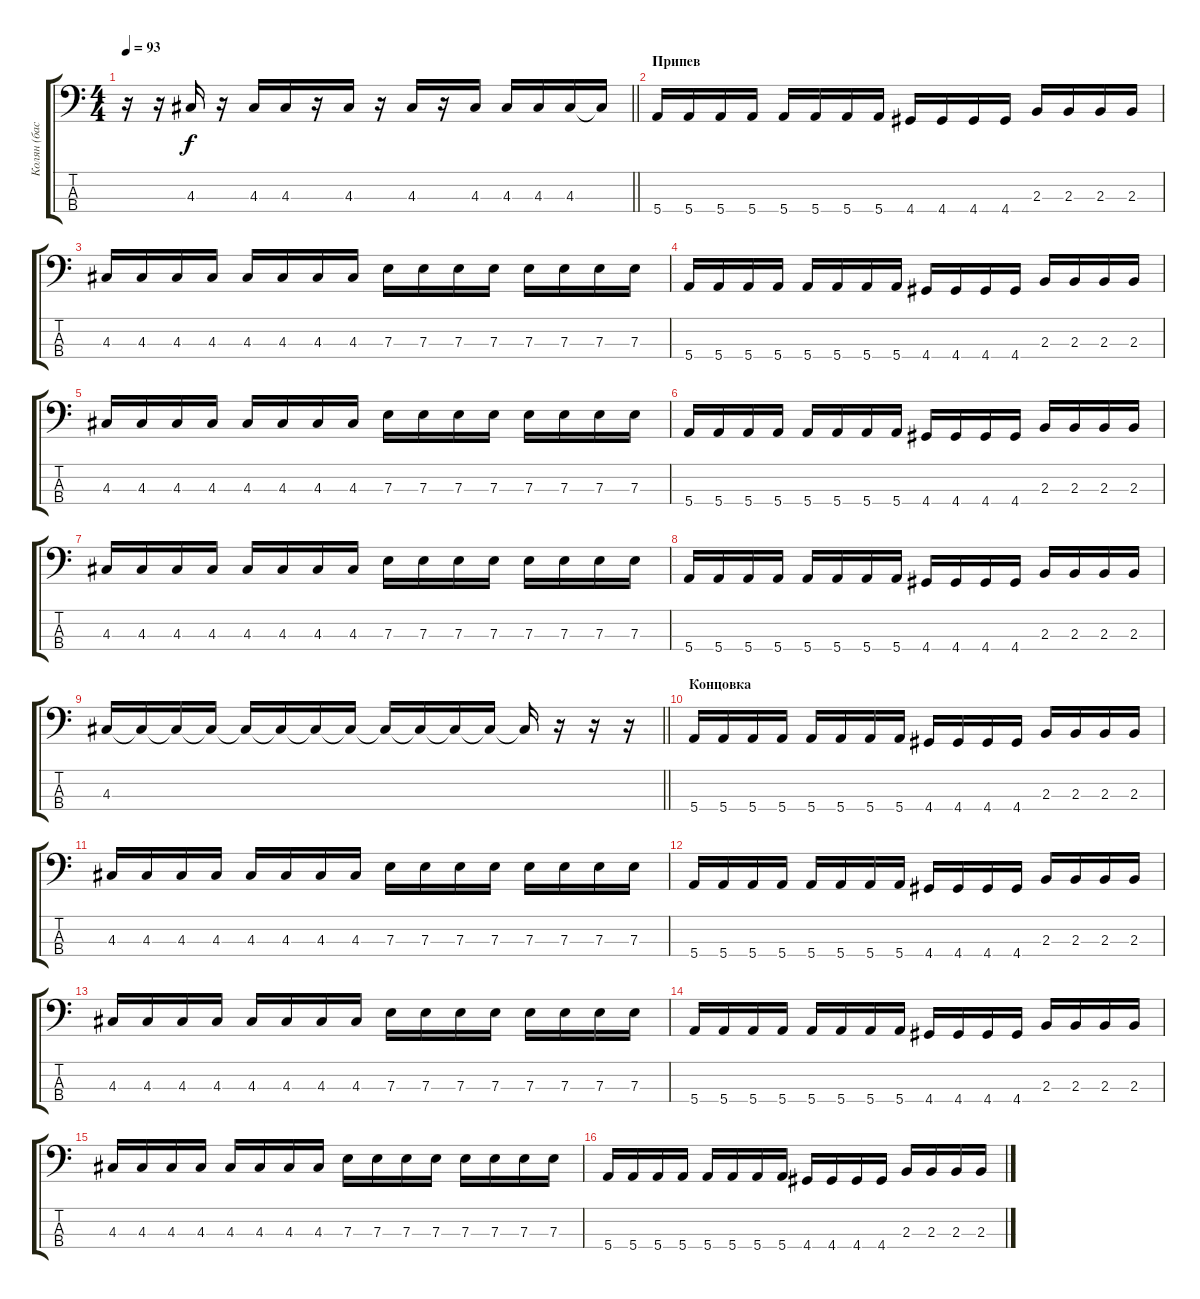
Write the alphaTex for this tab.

\track ("Колян (басс гитара)" "Колян (бас") {instrument electricbasspick}
\staff {score tabs}
\tuning (G2 D2 A1 E1) {hide}
\ts (4 4)
\tempo 93
\clef f4
\barLineRight lightlight
\ks c
r.16{dy f} r.16 4.3.16 r.16 4.3.16 4.3.16 r.16 4.3.16 r.16 4.3.16 r.16 4.3.16 4.3.16 4.3.16 4.3.16 4.3{t}.16 |
\section ("" "Припев")
5.4.16 5.4.16 5.4.16 5.4.16 5.4.16 5.4.16 5.4.16 5.4.16 4.4.16 4.4.16 4.4.16 4.4.16 2.3.16 2.3.16 2.3.16 2.3.16 |
4.3.16 4.3.16 4.3.16 4.3.16 4.3.16 4.3.16 4.3.16 4.3.16 7.3.16 7.3.16 7.3.16 7.3.16 7.3.16 7.3.16 7.3.16 7.3.16 |
5.4.16 5.4.16 5.4.16 5.4.16 5.4.16 5.4.16 5.4.16 5.4.16 4.4.16 4.4.16 4.4.16 4.4.16 2.3.16 2.3.16 2.3.16 2.3.16 |
4.3.16 4.3.16 4.3.16 4.3.16 4.3.16 4.3.16 4.3.16 4.3.16 7.3.16 7.3.16 7.3.16 7.3.16 7.3.16 7.3.16 7.3.16 7.3.16 |
5.4.16 5.4.16 5.4.16 5.4.16 5.4.16 5.4.16 5.4.16 5.4.16 4.4.16 4.4.16 4.4.16 4.4.16 2.3.16 2.3.16 2.3.16 2.3.16 |
4.3.16 4.3.16 4.3.16 4.3.16 4.3.16 4.3.16 4.3.16 4.3.16 7.3.16 7.3.16 7.3.16 7.3.16 7.3.16 7.3.16 7.3.16 7.3.16 |
5.4.16 5.4.16 5.4.16 5.4.16 5.4.16 5.4.16 5.4.16 5.4.16 4.4.16 4.4.16 4.4.16 4.4.16 2.3.16 2.3.16 2.3.16 2.3.16 |
\barLineRight lightlight
4.3.16 4.3{t}.16 4.3{t}.16 4.3{t}.16 4.3{t}.16 4.3{t}.16 4.3{t}.16 4.3{t}.16 4.3{t}.16 4.3{t}.16 4.3{t}.16 4.3{t}.16 4.3{t}.16 r.16 r.16 r.16 |
\section ("" "Концовка")
5.4.16 5.4.16 5.4.16 5.4.16 5.4.16 5.4.16 5.4.16 5.4.16 4.4.16 4.4.16 4.4.16 4.4.16 2.3.16 2.3.16 2.3.16 2.3.16 |
4.3.16 4.3.16 4.3.16 4.3.16 4.3.16 4.3.16 4.3.16 4.3.16 7.3.16 7.3.16 7.3.16 7.3.16 7.3.16 7.3.16 7.3.16 7.3.16 |
5.4.16 5.4.16 5.4.16 5.4.16 5.4.16 5.4.16 5.4.16 5.4.16 4.4.16 4.4.16 4.4.16 4.4.16 2.3.16 2.3.16 2.3.16 2.3.16 |
4.3.16 4.3.16 4.3.16 4.3.16 4.3.16 4.3.16 4.3.16 4.3.16 7.3.16 7.3.16 7.3.16 7.3.16 7.3.16 7.3.16 7.3.16 7.3.16 |
5.4.16 5.4.16 5.4.16 5.4.16 5.4.16 5.4.16 5.4.16 5.4.16 4.4.16 4.4.16 4.4.16 4.4.16 2.3.16 2.3.16 2.3.16 2.3.16 |
4.3.16 4.3.16 4.3.16 4.3.16 4.3.16 4.3.16 4.3.16 4.3.16 7.3.16 7.3.16 7.3.16 7.3.16 7.3.16 7.3.16 7.3.16 7.3.16 |
5.4.16 5.4.16 5.4.16 5.4.16 5.4.16 5.4.16 5.4.16 5.4.16 4.4.16 4.4.16 4.4.16 4.4.16 2.3.16 2.3.16 2.3.16 2.3.16
